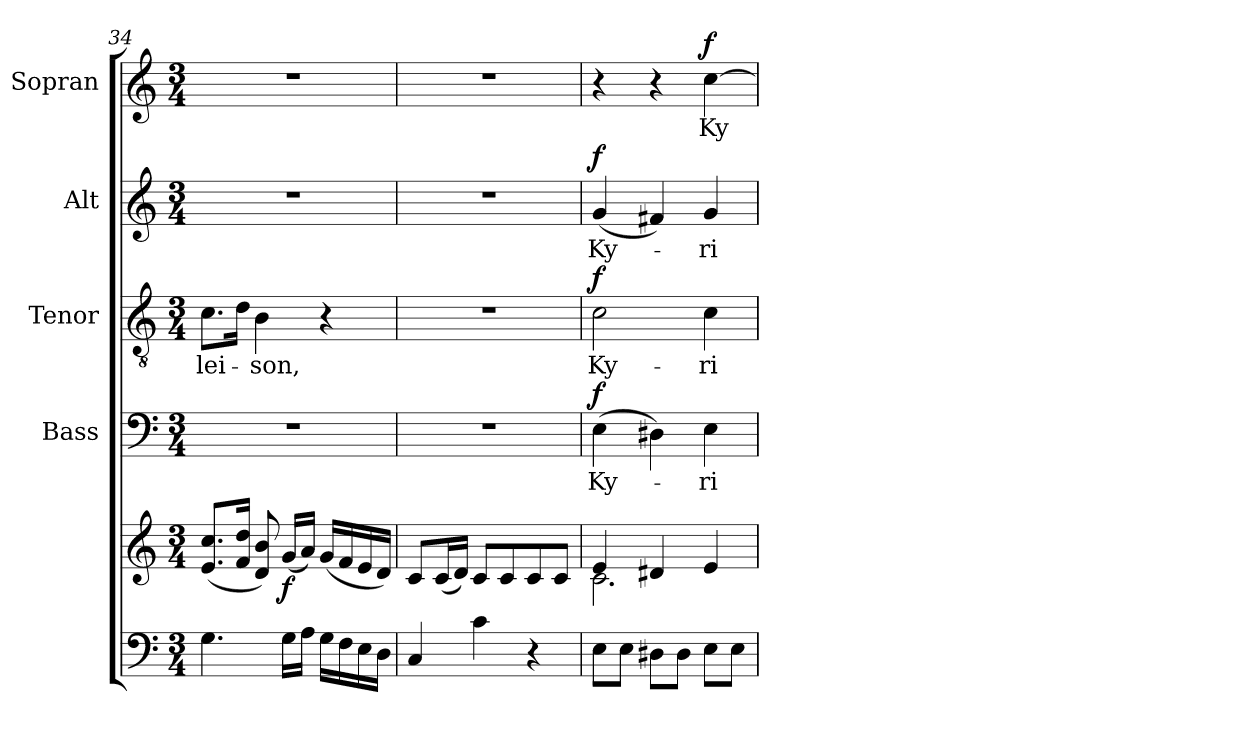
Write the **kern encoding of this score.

**kern	**kern	**dynam	**kern	**text	**dynam	**kern	**text	**dynam	**kern	**text	**dynam	**kern	**text	**dynam
*part5	*part5	*part5	*part4	*part4	*part4	*part3	*part3	*part3	*part2	*part2	*part2	*part1	*part1	*part1
*staff6	*staff5	*staff5/6	*staff4	*staff4	*staff4	*staff3	*staff3	*staff3	*staff2	*staff2	*staff2	*staff1	*staff1	*staff1
*	*	*	*I"Bass	*	*	*I"Tenor	*	*	*I"Alt	*	*	*I"Sopran	*	*
*	*	*	*I'B.	*	*	*I'T.	*	*	*I'A.	*	*	*I'S.	*	*
*clefF4	*clefG2	*	*clefF4	*	*	*clefGv2	*	*	*clefG2	*	*	*clefG2	*	*
*k[]	*k[]	*	*k[]	*	*	*k[]	*	*	*k[]	*	*	*k[]	*	*
*C:	*C:	*	*C:	*	*	*C:	*	*	*C:	*	*	*C:	*	*
*M3/4	*M3/4	*	*M3/4	*	*	*M3/4	*	*	*M3/4	*	*	*M3/4	*	*
=34	=34	=34	=34	=34	=34	=34	=34	=34	=34	=34	=34	=34	=34	=34
!	!	!	!	!	!	!	!LO:LY:b	!	!	!	!	!	!	!
4.G\	(<8.e/ 8.cc/L	.	2.r	.	.	8.c\L	-lei-	.	2.r	.	.	2.r	.	.
.	16f/ 16dd/Jk	.	.	.	.	16d\Jk	.	.	.	.	.	.	.	.
!	!	!	!	!	!	!	!LO:LY:b	!	!	!	!	!	!	!
.	8d/ 8b/)	.	.	.	.	4B\	-son,	.	.	.	.	.	.	.
!	!	!LO:DY:b	!	!	!	!	!	!	!	!	!	!	!	!
16G\LL	(<16g/LL	f	.	.	.	.	.	.	.	.	.	.	.	.
16A\JJ	16a/JJ)	.	.	.	.	.	.	.	.	.	.	.	.	.
16G\LL	(<16g/LL	.	.	.	.	4r	.	.	.	.	.	.	.	.
16F\	16f/	.	.	.	.	.	.	.	.	.	.	.	.	.
16E\	16e/	.	.	.	.	.	.	.	.	.	.	.	.	.
16D\JJ	16d/JJ)	.	.	.	.	.	.	.	.	.	.	.	.	.
=35	=35	=35	=35	=35	=35	=35	=35	=35	=35	=35	=35	=35	=35	=35
4C/	8c/L	.	2.r	.	.	2.r	.	.	2.r	.	.	2.r	.	.
.	(<16c/L	.	.	.	.	.	.	.	.	.	.	.	.	.
.	16d/JJ)	.	.	.	.	.	.	.	.	.	.	.	.	.
4c\	8c/L	.	.	.	.	.	.	.	.	.	.	.	.	.
.	8c/	.	.	.	.	.	.	.	.	.	.	.	.	.
4r	8c/	.	.	.	.	.	.	.	.	.	.	.	.	.
.	8c/J	.	.	.	.	.	.	.	.	.	.	.	.	.
=36	=36	=36	=36	=36	=36	=36	=36	=36	=36	=36	=36	=36	=36	=36
*	*^	*	*	*	*	*	*	*	*	*	*	*	*	*
!	!	!	!	!	!LO:LY:b	!LO:DY:a	!	!LO:LY:b	!LO:DY:a	!	!LO:LY:b	!LO:DY:a	!	!	!
8E\L	4e/	2.c\	.	(>4E\	Ky-	f	2c\	Ky-	f	(<4g/	Ky-	f	4r	.	.
8E\J	.	.	.	.	.	.	.	.	.	.	.	.	.	.	.
8D#X\L	4d#X/	.	.	4D#X\)	.	.	.	.	.	4f#X/)	.	.	4r	.	.
8D#\J	.	.	.	.	.	.	.	.	.	.	.	.	.	.	.
!	!	!	!	!	!LO:LY:b	!	!	!LO:LY:b	!	!	!LO:LY:b	!	!	!LO:LY:b	!LO:DY:a
8E\L	4e/	.	.	4E\	-ri-	.	4c\	-ri-	.	4g/	-ri-	.	[4cc\	Ky-	f
8E\J	.	.	.	.	.	.	.	.	.	.	.	.	.	.	.
*	*v	*v	*	*	*	*	*	*	*	*	*	*	*	*	*
=	=	=	=	=	=	=	=	=	=	=	=	=	=	=
*-	*-	*-	*-	*-	*-	*-	*-	*-	*-	*-	*-	*-	*-	*-
